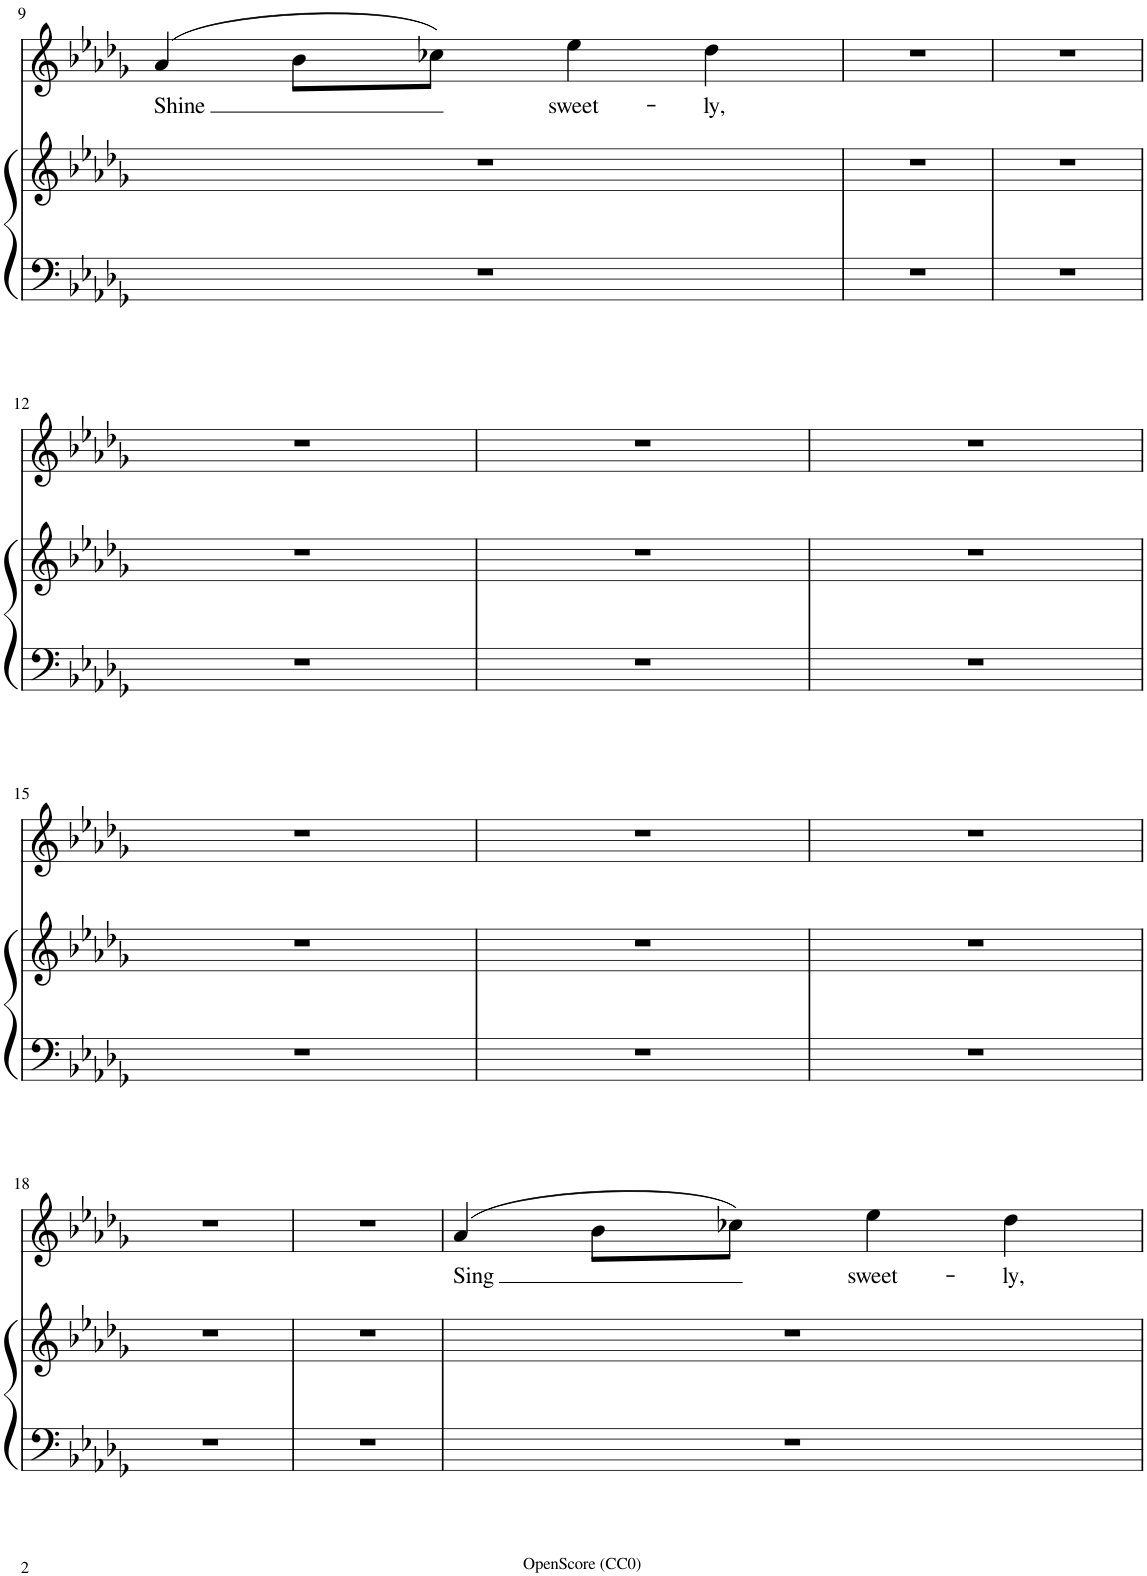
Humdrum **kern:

**kern	**kern	**kern	**text
*part2	*part2	*part1	*part1
*staff3	*staff2	*staff1	*staff1
*I"Piano	*	*I"Voice	*
*I'Pno	*	*	*
!!LO:PB:g=z
*clefF4	*clefG2	*clefG2	*
*k[b-e-a-d-g-]	*k[b-e-a-d-g-]	*k[b-e-a-d-g-]	*
*M12/8	*M12/8	*M4/4	*
*	*	*met(c)	*
=9	=9	=9	=9
!	!	!	!LO:LY:b
1.r	1.r	(4a-/	Shine
.	.	8b-\L	.
.	.	8cc-X\J)	.
!	!	!	!LO:LY:b
.	.	4ee-\	sweet-
!	!	!	!LO:LY:b
.	.	4dd-\	-ly,
.	.	2ryy	.
=10	=10	=10	=10
1.r	1.r	1r	.
.	.	2ryy	.
=11	=11	=11	=11
1.r	1.r	1r	.
.	.	2ryy	.
!!LO:LB:g=z
=12	=12	=12	=12
1.r	1.r	1r	.
.	.	2ryy	.
=13	=13	=13	=13
1.r	1.r	1r	.
.	.	2ryy	.
=14	=14	=14	=14
1.r	1.r	1r	.
.	.	2ryy	.
!!LO:LB:g=z
=15	=15	=15	=15
1.r	1.r	1r	.
.	.	2ryy	.
=16	=16	=16	=16
1.r	1.r	1r	.
.	.	2ryy	.
=17	=17	=17	=17
1.r	1.r	1r	.
.	.	2ryy	.
!!LO:LB:g=z
=18	=18	=18	=18
1.r	1.r	1r	.
.	.	2ryy	.
=19	=19	=19	=19
1.r	1.r	1r	.
.	.	2ryy	.
=20	=20	=20	=20
!	!	!	!LO:LY:b
1.r	1.r	(4a-/	Sing
.	.	8b-\L	.
.	.	8cc-X\J)	.
!	!	!	!LO:LY:b
.	.	4ee-\	sweet-
!	!	!	!LO:LY:b
.	.	4dd-\	-ly,
.	.	2ryy	.
=	=	=	=
*-	*-	*-	*-
